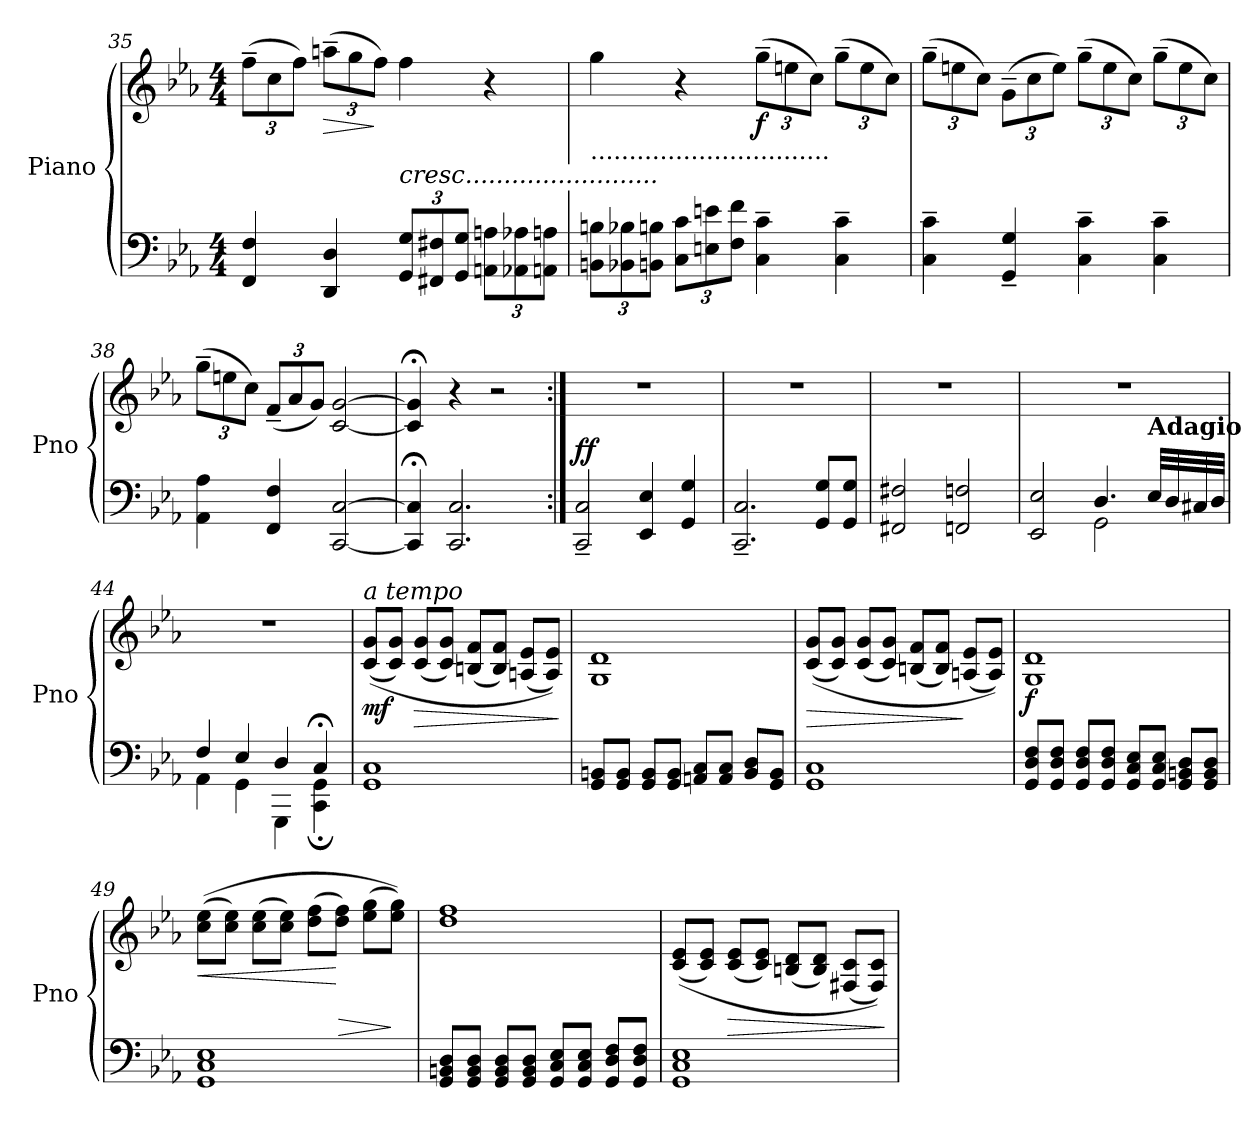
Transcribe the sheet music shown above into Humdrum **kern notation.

**kern	**kern	**dynam
*part1	*part1	*part1
*staff2	*staff1	*staff1/2
*I"Piano	*	*
*I'Pno	*	*
*clefF4	*clefG2	*
*k[b-e-a-]	*k[b-e-a-]	*
*M4/4	*M4/4	*
*	*Xbrackettup	*
=35	=35	=35
4FF/ 4F/	(>12ff~\L	.
.	12cc\	.
.	12ff\J)	.
!	!	!LO:HP:b
4DD/ 4D/	(>12aan~\L	>
.	12gg\	.
.	12ff\J)	]
*Xbrackettup	*	*
!LO:TX:a:i:t=cresc.........................	!	!
12GG/ 12G/L	4ff\	.
12FF#X/ 12F#X/	.	.
12GG/ 12G/J	.	.
12AAn\ 12An\L	4r	.
12AA-X\ 12A-X\	.	.
12AAn\ 12An\J	.	.
!!LO:LB:g=z
=36	=36	=36
!LO:TX:a:t=...............................	!	!
12BBn\ 12Bn\L	4gg\	.
12BB-X\ 12B-X\	.	.
12BBn\ 12Bn\J	.	.
12C\ 12c\L	4r	.
12En\ 12en\	.	.
12F\ 12f\J	.	.
!	!	!LO:DY:b
4C\~ 4c\~	(>12gg~\L	f
.	12een\	.
.	12cc\J)	.
4C\~ 4c\~	(>12gg~\L	.
.	12ee\	.
.	12cc\J)	.
=37	=37	=37
4C\~ 4c\~	(>12gg~\L	.
.	12een\	.
.	12cc\J)	.
4GG/~ 4G/~	(>12g~\L	.
.	12cc\	.
.	12ee\J)	.
4C\~ 4c\~	(>12gg~\L	.
.	12ee\	.
.	12cc\J)	.
4C\~ 4c\~	(>12gg~\L	.
.	12ee\	.
.	12cc\J)	.
=38	=38	=38
4AA-\ 4A-\	(>12gg~\L	.
.	12een\	.
.	12cc\J)	.
4FF/ 4F/	(<12f~/L	.
.	12a-/	.
.	12g/J)	.
[2CC/ [2C/	[2c/ [2g/	.
=39	=39	=39
4CC/];< 4C/];<	4c/];< 4g/];<	.
2.CC/ 2.C/	4r	.
.	2r	.
!!LO:LB:g=z
=40:|!	=40:|!	=40:|!
!	!	!LO:DY:a=2
2CC/~ 2C/~	1r	ff
4EE-/ 4E-/	.	.
4GG/ 4G/	.	.
=41	=41	=41
2.CC/~ 2.C/~	1r	.
8GG/ 8G/L	.	.
8GG/ 8G/J	.	.
=42	=42	=42
2FF#X/ 2F#X/	1r	.
2FFn/ 2Fn/	.	.
=43	=43	=43
*^	*^	*
2EE-/ 2E-/	2ryy	1r	2..ryy	.
4.D/	2GG\	.	.	.
!	!	!	!LO:TX:b:B:t=Adagio	!
32E-/LLL	.	.	8ryy	.
32D/	.	.	.	.
32C#X/	.	.	.	.
32D/JJJ	.	.	.	.
=44	=44	=44	=44	=44
!	!	!LO:TX:b:i:t=rit................................	!	!
*	*	*v	*v	*
4F/	4AA-\	1r	.
4E-/	4GG\	.	.
4D/	4GGG\	.	.
*	*	*MM40	*
4C;</	4CC\; 4GG\;	.	.
*v	*v	*	*
=45	=45	=45
*	*MM120	*
*^	*	*
!	!	!LO:TX:a:i:t=a tempo	!
!	!	!	!LO:DY:b
*v	*v	*	*
1GG 1C	(<(<8c/ 8g/L	mf
.	8c/ 8g/J)	.
!	!	!LO:HP:b
.	(<8c/ 8g/L	>
.	8c/ 8g/J)	.
.	(<8Bn/ 8f/L	.
.	8B/ 8f/J)	.
.	(<8An/ 8e-/L	.
.	8A/ 8e-/J))	.
.	.	]
!!LO:LB:g=z
=46	=46	=46
8GG/ 8BBn/L	1G 1d	.
8GG/ 8BB/J	.	.
8GG/ 8BB/L	.	.
8GG/ 8BB/J	.	.
8AAn/ 8C/L	.	.
8AA/ 8C/J	.	.
8BB/ 8D/L	.	.
8GG/ 8BB/J	.	.
=47	=47	=47
!	!	!LO:HP:b
1GG 1C	(<(<8c/ 8g/L	>
.	8c/ 8g/J)	.
.	(<8c/ 8g/L	.
.	8c/ 8g/J)	.
.	(<8Bn/ 8f/L	.
.	8B/ 8f/J)	.
.	(<8An/ 8e-/L	]
.	8A/ 8e-/J))	.
=48	=48	=48
!	!	!LO:DY:b
8GG/ 8D/ 8F/L	1G 1d	f
8GG/ 8D/ 8F/J	.	.
8GG/ 8D/ 8F/L	.	.
8GG/ 8D/ 8F/J	.	.
8GG/ 8C/ 8E-/L	.	.
8GG/ 8C/ 8E-/J	.	.
8GG/ 8BBn/ 8D/L	.	.
8GG/ 8BB/ 8D/J	.	.
=49	=49	=49
!	!	!LO:HP:b
1GG 1C 1E-	(>(>8cc\ 8ee-\L	<
.	8cc\ 8ee-\J)	.
.	(>8cc\ 8ee-\L	.
.	8cc\ 8ee-\J)	.
.	(>8dd\ 8ff\L	.
!	!	!LO:HP:n=1:b
.	8dd\ 8ff\J)	[ >
.	(>8ee-\ 8gg\L	.
.	8ee-\ 8gg\J))	]
!!LO:LB:g=z
=50	=50	=50
8GG/ 8BBn/ 8D/L	1dd 1ff	.
8GG/ 8BB/ 8D/J	.	.
8GG/ 8BB/ 8D/L	.	.
8GG/ 8BB/ 8D/J	.	.
8GG/ 8C/ 8E-/L	.	.
8GG/ 8C/ 8E-/J	.	.
8GG/ 8D/ 8F/L	.	.
8GG/ 8D/ 8F/J	.	.
=51	=51	=51
1GG 1C 1E-	(<(<8c/ 8e-/L	.
.	8c/ 8e-/J)	.
!	!	!LO:HP:b
.	(<8c/ 8e-/L	>
.	8c/ 8e-/J)	.
.	(<8Bn/ 8d/L	.
.	8B/ 8d/J)	.
.	(<8F#X/ 8c/L	.
.	8F#/ 8c/J))	.
.	.	]
=	=	=
*-	*-	*-
